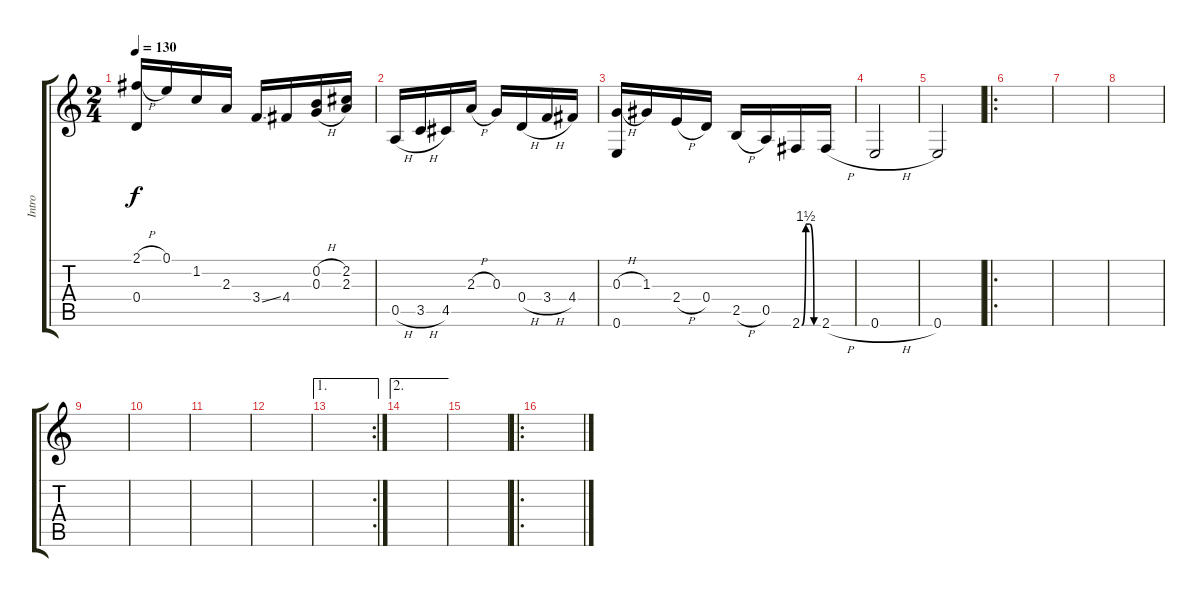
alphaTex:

\track ("Intro" "Intro") {instrument acousticguitarnylon}
\staff {score tabs}
\tuning (E4 B3 G3 D3 A2 E2) {hide}
\ts (2 4)
\tempo 130
\clef g2
\ks c
(2.1{h} 0.4).16{dy f instrument acousticguitarnylon} 0.1.16 1.2.16 2.3.16 3.4{ss}.16 4.4.16 (0.2{h} 0.3{h}).16 (2.2 2.3).16 |
0.5{h}.16 3.5{h}.16 4.5.16 2.3{h}.16 0.3.16 0.4{h}.16 3.4{h}.16 4.4.16 |
(0.3{h} 0.6).16 1.3.16 2.4{h}.16 0.4.16 2.5{h}.16 0.5.16 2.6{be (custom 0 0 15 6 30 6 45 0 60 0)}.16 2.6{h}.16 |
0.6{h}.2 |
0.6.2 |
\ro
|
|
|
|
|
|
|
\ae 1
\rc 2
|
\ae 2
|
|
\ro
